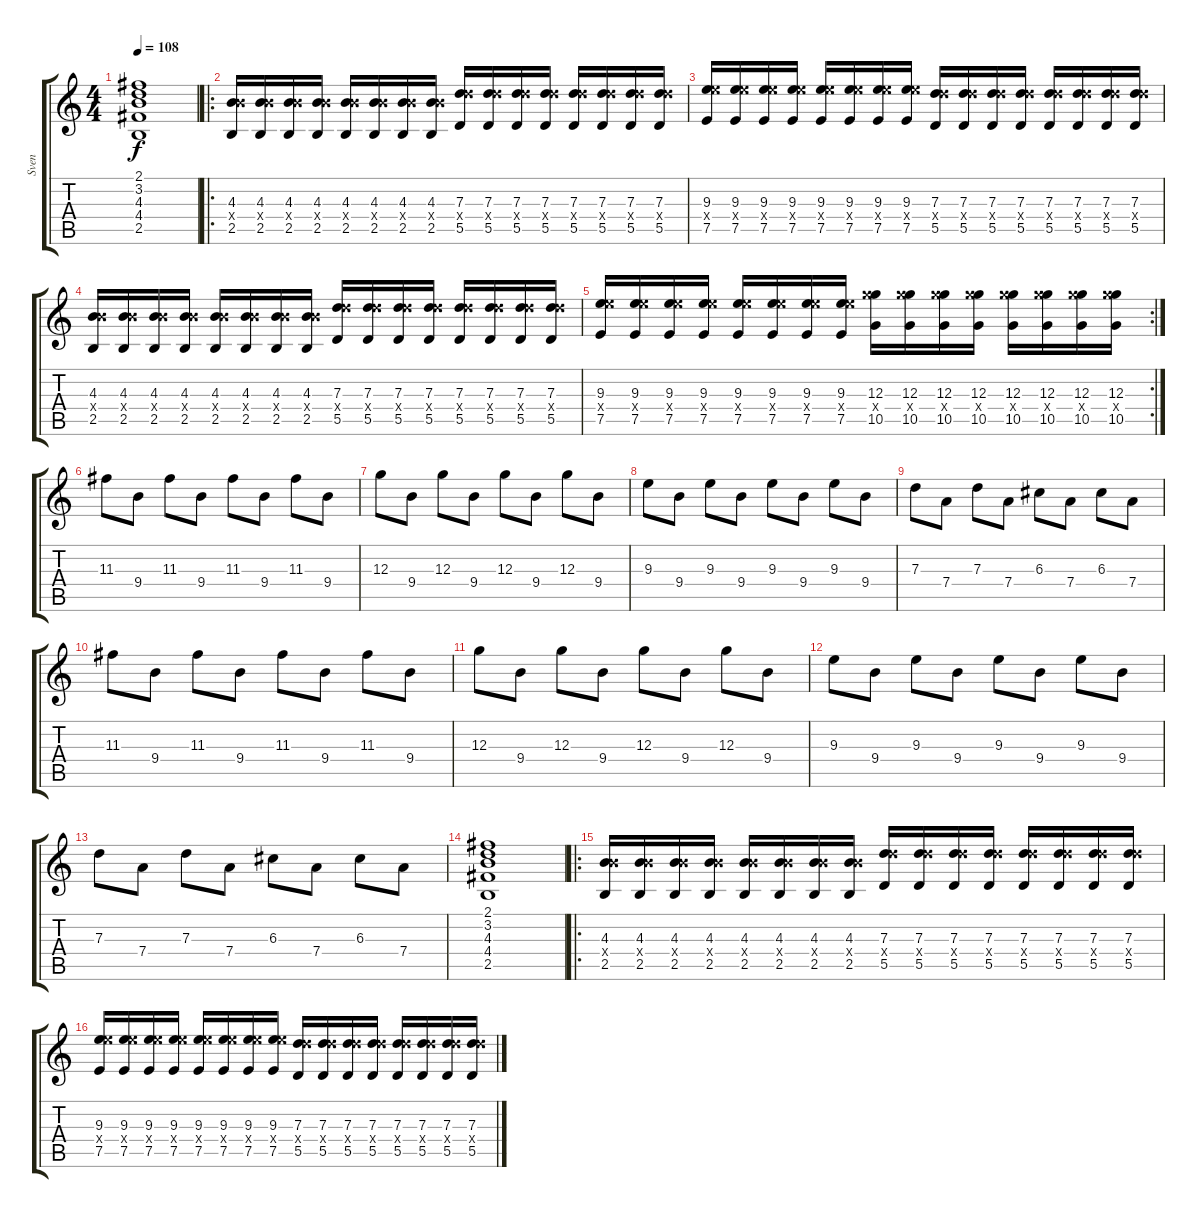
\track ("Sven" "Sven") {instrument overdrivenguitar}
\staff {score tabs}
\tuning (E4 B3 G3 D3 A2 E2) {hide}
\ts (4 4)
\tempo 108
\clef g2
\ks c
(2.1 3.2 4.3 4.4 2.5).1{dy f} |
\ro
(4.3 9.4{x} 2.5).16{volume 10 instrument distortionguitar} (4.3 9.4{x} 2.5).16 (4.3 9.4{x} 2.5).16 (4.3 9.4{x} 2.5).16 (4.3 9.4{x} 2.5).16 (4.3 9.4{x} 2.5).16 (4.3 9.4{x} 2.5).16 (4.3 9.4{x} 2.5).16 (7.3 12.4{x} 5.5).16 (7.3 12.4{x} 5.5).16 (7.3 12.4{x} 5.5).16 (7.3 12.4{x} 5.5).16 (7.3 12.4{x} 5.5).16 (7.3 12.4{x} 5.5).16 (7.3 12.4{x} 5.5).16 (7.3 12.4{x} 5.5).16 |
(9.3 14.4{x} 7.5).16 (9.3 14.4{x} 7.5).16 (9.3 14.4{x} 7.5).16 (9.3 14.4{x} 7.5).16 (9.3 14.4{x} 7.5).16 (9.3 14.4{x} 7.5).16 (9.3 14.4{x} 7.5).16 (9.3 14.4{x} 7.5).16 (7.3 12.4{x} 5.5).16 (7.3 12.4{x} 5.5).16 (7.3 12.4{x} 5.5).16 (7.3 12.4{x} 5.5).16 (7.3 12.4{x} 5.5).16 (7.3 12.4{x} 5.5).16 (7.3 12.4{x} 5.5).16 (7.3 12.4{x} 5.5).16 |
(4.3 9.4{x} 2.5).16{volume 10 instrument distortionguitar} (4.3 9.4{x} 2.5).16 (4.3 9.4{x} 2.5).16 (4.3 9.4{x} 2.5).16 (4.3 9.4{x} 2.5).16 (4.3 9.4{x} 2.5).16 (4.3 9.4{x} 2.5).16 (4.3 9.4{x} 2.5).16 (7.3 12.4{x} 5.5).16 (7.3 12.4{x} 5.5).16 (7.3 12.4{x} 5.5).16 (7.3 12.4{x} 5.5).16 (7.3 12.4{x} 5.5).16 (7.3 12.4{x} 5.5).16 (7.3 12.4{x} 5.5).16 (7.3 12.4{x} 5.5).16 |
\rc 2
(9.3 14.4{x} 7.5).16 (9.3 14.4{x} 7.5).16 (9.3 14.4{x} 7.5).16 (9.3 14.4{x} 7.5).16 (9.3 14.4{x} 7.5).16 (9.3 14.4{x} 7.5).16 (9.3 14.4{x} 7.5).16 (9.3 14.4{x} 7.5).16 (12.3 17.4{x} 10.5).16 (12.3 17.4{x} 10.5).16 (12.3 17.4{x} 10.5).16 (12.3 17.4{x} 10.5).16 (12.3 17.4{x} 10.5).16 (12.3 17.4{x} 10.5).16 (12.3 17.4{x} 10.5).16 (12.3 17.4{x} 10.5).16 |
11.3.8 9.4.8 11.3.8 9.4.8 11.3.8 9.4.8 11.3.8 9.4.8 |
12.3.8 9.4.8 12.3.8 9.4.8 12.3.8 9.4.8 12.3.8 9.4.8 |
9.3.8 9.4.8 9.3.8 9.4.8 9.3.8 9.4.8 9.3.8 9.4.8 |
7.3.8 7.4.8 7.3.8 7.4.8 6.3.8 7.4.8 6.3.8 7.4.8 |
11.3.8 9.4.8 11.3.8 9.4.8 11.3.8 9.4.8 11.3.8 9.4.8 |
12.3.8 9.4.8 12.3.8 9.4.8 12.3.8 9.4.8 12.3.8 9.4.8 |
9.3.8 9.4.8 9.3.8 9.4.8 9.3.8 9.4.8 9.3.8 9.4.8 |
7.3.8 7.4.8 7.3.8 7.4.8 6.3.8 7.4.8 6.3.8 7.4.8 |
(2.1 3.2 4.3 4.4 2.5).1 |
\ro
(4.3 9.4{x} 2.5).16{volume 10 instrument distortionguitar} (4.3 9.4{x} 2.5).16 (4.3 9.4{x} 2.5).16 (4.3 9.4{x} 2.5).16 (4.3 9.4{x} 2.5).16 (4.3 9.4{x} 2.5).16 (4.3 9.4{x} 2.5).16 (4.3 9.4{x} 2.5).16 (7.3 12.4{x} 5.5).16 (7.3 12.4{x} 5.5).16 (7.3 12.4{x} 5.5).16 (7.3 12.4{x} 5.5).16 (7.3 12.4{x} 5.5).16 (7.3 12.4{x} 5.5).16 (7.3 12.4{x} 5.5).16 (7.3 12.4{x} 5.5).16 |
(9.3 14.4{x} 7.5).16 (9.3 14.4{x} 7.5).16 (9.3 14.4{x} 7.5).16 (9.3 14.4{x} 7.5).16 (9.3 14.4{x} 7.5).16 (9.3 14.4{x} 7.5).16 (9.3 14.4{x} 7.5).16 (9.3 14.4{x} 7.5).16 (7.3 12.4{x} 5.5).16 (7.3 12.4{x} 5.5).16 (7.3 12.4{x} 5.5).16 (7.3 12.4{x} 5.5).16 (7.3 12.4{x} 5.5).16 (7.3 12.4{x} 5.5).16 (7.3 12.4{x} 5.5).16 (7.3 12.4{x} 5.5).16
